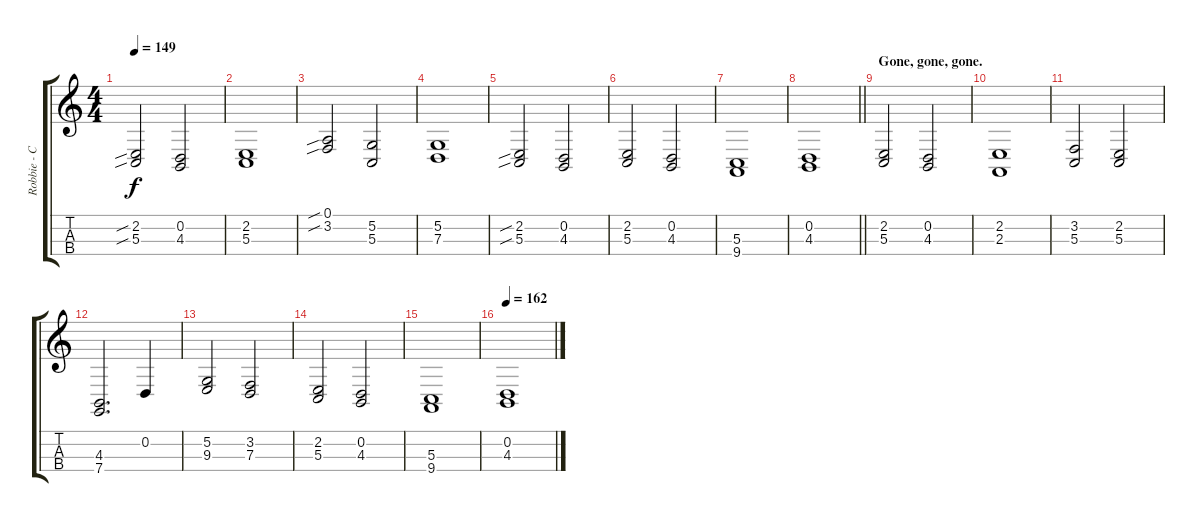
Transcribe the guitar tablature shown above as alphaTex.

\track ("Robbie - Cello" "Robbie - C") {instrument cello}
\staff {score tabs}
\tuning (A3 D3 G2 C2) {hide}
\ts (4 4)
\tempo 149
\clef g2
\ks c
(2.2{sib} 5.3{sib}).2{dy f} (0.2 4.3).2 |
(2.2 5.3).1 |
(0.1{sib} 3.2{sib}).2 (5.2 5.3).2 |
(5.2 7.3).1 |
(2.2{sib} 5.3{sib}).2 (0.2 4.3).2 |
(2.2 5.3).2 (0.2 4.3).2 |
(5.3 9.4).1 |
\barLineRight lightlight
(0.2 4.3).1 |
\section ("" "Gone, gone, gone.")
(2.2 5.3).2 (0.2 4.3).2 |
(2.2 2.3).1 |
(3.2 5.3).2 (2.2 5.3).2 |
(4.3 7.4).2{d} 0.2.4 |
(5.2 9.3).2 (3.2 7.3).2 |
(2.2 5.3).2 (0.2 4.3).2 |
(5.3 9.4).1 |
\tempo 162
(0.2 4.3).1{volume 0}
